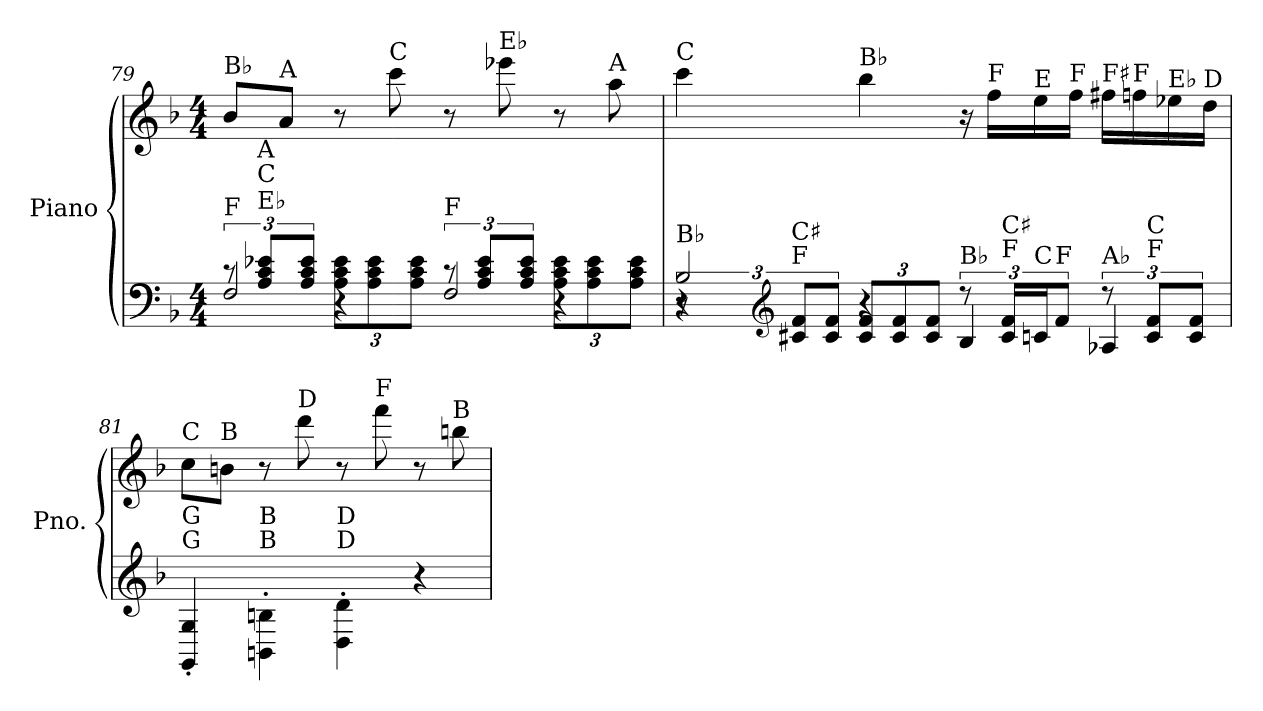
**kern	**kern
*part1	*part1
*staff2	*staff1
*I"Piano	*
*I'Pno.	*
!!LO:LB:g=z
*clefF4	*clefG2
*k[b-]	*k[b-]
*M4/4	*M4/4
=79	=79
*^	*
*	*^	*
!	!	!	!LO:TX:a:t=B♭
!LO:TX:a:t=F	!	!	!
12r	4ryy	2F/	8b-/L
!LO:TX:a:t=E♭	!	!	!
!LO:TX:a:t=C	!	!	!
!LO:TX:a:t=A	!	!	!
12A/ 12c/ 12e-X/L	.	.	.
!	!	!	!LO:TX:a:t=A
.	.	.	8a/J
12A/ 12c/ 12e-/J	.	.	.
*	*Xbrackettup	*	*
4r	12A\ 12c\ 12e-\L	.	8r
.	12A\ 12c\ 12e-\	.	.
!	!	!	!LO:TX:a:t=C
.	.	.	8ccc\
.	12A\ 12c\ 12e-\J	.	.
*brackettup	*	*	*
!LO:TX:a:t=F	!	!	!
12r	4ryy	2F/	8r
12A/ 12c/ 12e-/L	.	.	.
!	!	!	!LO:TX:a:t=E♭
.	.	.	8eee-X\
12A/ 12c/ 12e-/J	.	.	.
*	*Xbrackettup	*	*
4r	12A\ 12c\ 12e-\L	.	8r
.	12A\ 12c\ 12e-\	.	.
!	!	!	!LO:TX:a:t=A
.	.	.	8aa\
.	12A\ 12c\ 12e-\J	.	.
!!LO:PB:g=z
=80	=80	=80	=80
*brackettup	*	*	*
!	!	!	!LO:TX:a:t=C
!LO:TX:a:t=B♭	!	!	!
12r	4r	2B-/	4ccc\
*clefG2	*	*	*
!LO:TX:a:t=F	!	!	!
!LO:TX:a:t=C♯	!	!	!
12c#X/ 12f/L	.	.	.
12c#/ 12f/J	.	.	.
*	*Xbrackettup	*	*
!	!	!	!LO:TX:a:t=B♭
4r	12c#/ 12f/L	.	4bb-\
.	12c#/ 12f/	.	.
.	12c#/ 12f/J	.	.
*brackettup	*	*	*
!LO:TX:a:t=B♭	!	!	!
12r	2ryy	4B-/	16r
!	!	!	!LO:TX:a:t=F
.	.	.	16ff\LL
!LO:TX:a:t=F	!	!	!
!LO:TX:a:t=C♯	!	!	!
24c#/ 24f/LL	.	.	.
!	!	!	!LO:TX:a:t=E
!LO:TX:a:t=C	!	!	!
24cn/J	.	.	16ee\
!LO:TX:a:t=F	!	!	!
12f/J	.	.	.
!	!	!	!LO:TX:a:t=F
.	.	.	16ff\JJ
!	!	!	!LO:TX:a:t=F♯
!LO:TX:a:t=A♭	!	!	!
12r	.	4A-X/	16ff#X\LL
!	!	!	!LO:TX:a:t=F
.	.	.	16ffn\
!LO:TX:a:t=F	!	!	!
!LO:TX:a:t=C	!	!	!
12c/ 12f/L	.	.	.
!	!	!	!LO:TX:a:t=E♭
.	.	.	16ee-X\
12c/ 12f/J	.	.	.
!	!	!	!LO:TX:a:t=D
.	.	.	16dd\JJ
*v	*v	*v	*
!!LO:LB:g=z
=81	=81
!	!LO:TX:a:t=C
!LO:TX:a:t=G	!
!LO:TX:a:t=G	!
4GG/' 4G/'	8cc\L
!	!LO:TX:a:t=B
.	8bn\J
!LO:TX:a:t=B	!
!LO:TX:a:t=B	!
4BBn\' 4Bn\'	8r
!	!LO:TX:a:t=D
.	8ddd\
!LO:TX:a:t=D	!
!LO:TX:a:t=D	!
4D\' 4d\'	8r
!	!LO:TX:a:t=F
.	8fff\
4r	8r
!	!LO:TX:a:t=B
.	8bbn\
=	=
*-	*-
